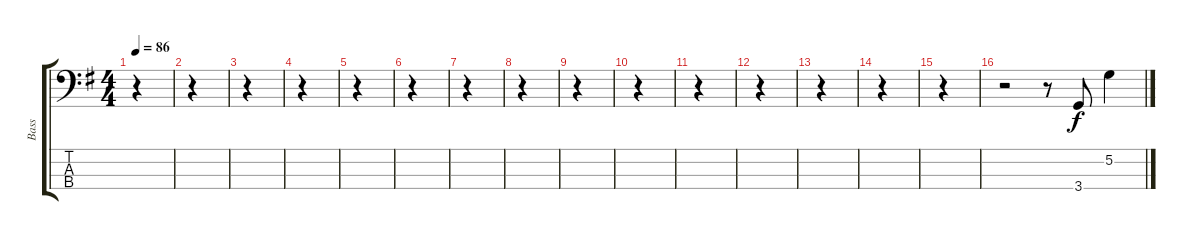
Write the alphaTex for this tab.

\track ("Bass" "Bass") {instrument electricbassfinger}
\staff {score tabs}
\tuning (G2 D2 A1 E1) {hide}
\ts (4 4)
\tempo 86
\clef f4
\ks g
r.4{dy f instrument electricbassfinger} |
r.4 |
r.4 |
r.4 |
r.4 |
r.4 |
r.4 |
r.4 |
r.4 |
r.4 |
r.4 |
r.4 |
r.4 |
r.4 |
r.4 |
r.2 r.8 3.4.8 5.2.4
